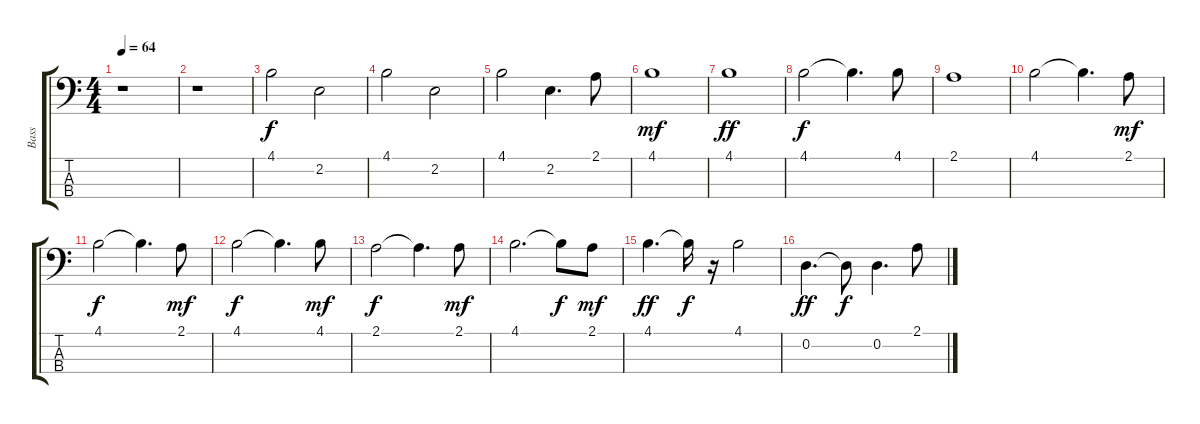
\track ("Bass" "Bass") {instrument acousticbass}
\staff {score tabs}
\tuning (G2 D2 A1 E1) {hide}
\ts (4 4)
\tempo 64
\clef f4
\ks c
r.1{dy f instrument acousticbass} |
r.1 |
4.1.2{balance 8} 2.2.2 |
4.1.2 2.2.2 |
4.1.2 2.2.4{d} 2.1.8 |
4.1.1{dy mf} |
4.1.1{dy ff} |
4.1.2{dy f} 4.1{t}.4{d} 4.1.8 |
2.1.1 |
4.1.2 4.1{t}.4{d} 2.1.8{dy mf} |
4.1.2{dy f} 4.1{t}.4{d} 2.1.8{dy mf} |
4.1.2{dy f} 4.1{t}.4{d} 4.1.8{dy mf} |
2.1.2{dy f} 2.1{t}.4{d} 2.1.8{dy mf} |
4.1.2{d} 4.1{t}.8{dy f} 2.1.8{dy mf} |
4.1.4{d dy ff} 4.1{t}.16{dy f} r.16 4.1.2 |
0.2.4{d dy ff} 0.2{t}.8{dy f} 0.2.4{d} 2.1.8
